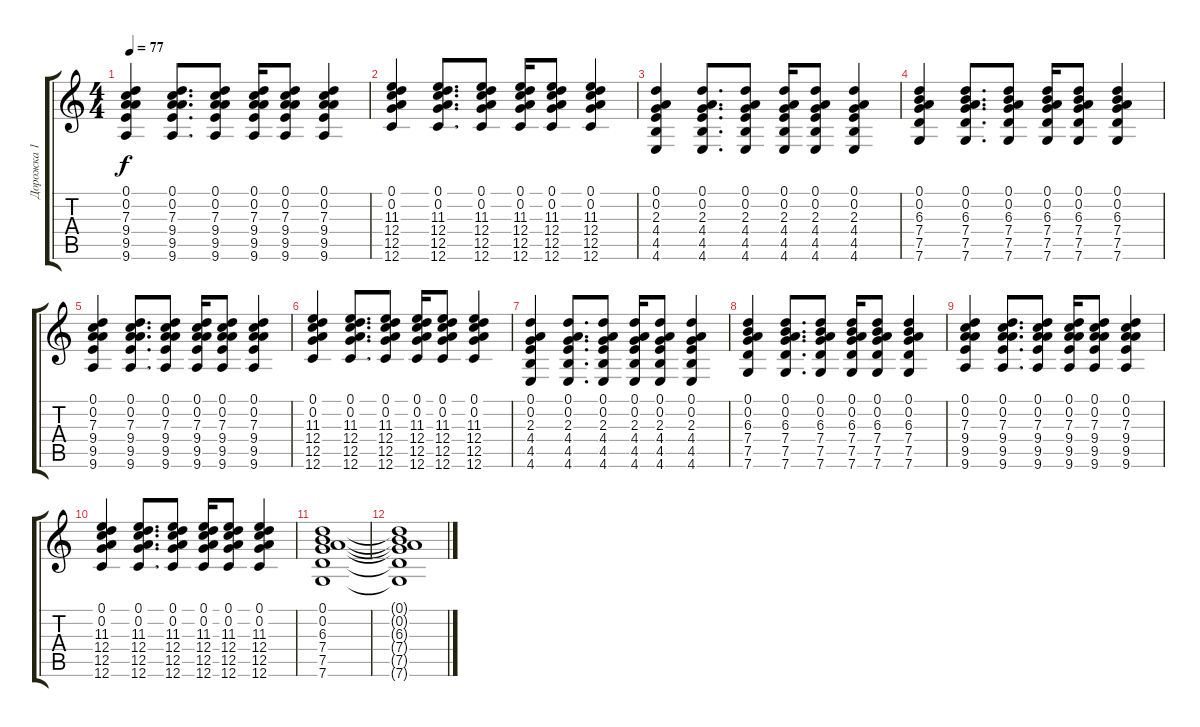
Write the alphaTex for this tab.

\track ("Дорожка 1" "Дорожка 1") {instrument acousticguitarsteel}
\staff {score tabs}
\tuning (D4 A3 F3 C3 G2 C2) {hide}
\ts (4 4)
\tempo 77
\clef g2
\ks c
(0.1 0.2 7.3 9.4 9.5 9.6).4{dy f} (0.1 0.2 7.3 9.4 9.5 9.6).8{d} (0.1 0.2 7.3 9.4 9.5 9.6).8 (0.1 0.2 7.3 9.4 9.5 9.6).16 (0.1 0.2 7.3 9.4 9.5 9.6).8 (0.1 0.2 7.3 9.4 9.5 9.6).4 |
(0.1 0.2 11.3 12.4 12.5 12.6).4 (0.1 0.2 11.3 12.4 12.5 12.6).8{d} (0.1 0.2 11.3 12.4 12.5 12.6).8 (0.1 0.2 11.3 12.4 12.5 12.6).16 (0.1 0.2 11.3 12.4 12.5 12.6).8 (0.1 0.2 11.3 12.4 12.5 12.6).4 |
(0.1 0.2 2.3 4.4 4.5 4.6).4 (0.1 0.2 2.3 4.4 4.5 4.6).8{d} (0.1 0.2 2.3 4.4 4.5 4.6).8 (0.1 0.2 2.3 4.4 4.5 4.6).16 (0.1 0.2 2.3 4.4 4.5 4.6).8 (0.1 0.2 2.3 4.4 4.5 4.6).4 |
(0.1 0.2 6.3 7.4 7.5 7.6).4 (0.1 0.2 6.3 7.4 7.5 7.6).8{d} (0.1 0.2 6.3 7.4 7.5 7.6).8 (0.1 0.2 6.3 7.4 7.5 7.6).16 (0.1 0.2 6.3 7.4 7.5 7.6).8 (0.1 0.2 6.3 7.4 7.5 7.6).4 |
(0.1 0.2 7.3 9.4 9.5 9.6).4 (0.1 0.2 7.3 9.4 9.5 9.6).8{d} (0.1 0.2 7.3 9.4 9.5 9.6).8 (0.1 0.2 7.3 9.4 9.5 9.6).16 (0.1 0.2 7.3 9.4 9.5 9.6).8 (0.1 0.2 7.3 9.4 9.5 9.6).4 |
(0.1 0.2 11.3 12.4 12.5 12.6).4 (0.1 0.2 11.3 12.4 12.5 12.6).8{d} (0.1 0.2 11.3 12.4 12.5 12.6).8 (0.1 0.2 11.3 12.4 12.5 12.6).16 (0.1 0.2 11.3 12.4 12.5 12.6).8 (0.1 0.2 11.3 12.4 12.5 12.6).4 |
(0.1 0.2 2.3 4.4 4.5 4.6).4 (0.1 0.2 2.3 4.4 4.5 4.6).8{d} (0.1 0.2 2.3 4.4 4.5 4.6).8 (0.1 0.2 2.3 4.4 4.5 4.6).16 (0.1 0.2 2.3 4.4 4.5 4.6).8 (0.1 0.2 2.3 4.4 4.5 4.6).4 |
(0.1 0.2 6.3 7.4 7.5 7.6).4 (0.1 0.2 6.3 7.4 7.5 7.6).8{d} (0.1 0.2 6.3 7.4 7.5 7.6).8 (0.1 0.2 6.3 7.4 7.5 7.6).16 (0.1 0.2 6.3 7.4 7.5 7.6).8 (0.1 0.2 6.3 7.4 7.5 7.6).4 |
(0.1 0.2 7.3 9.4 9.5 9.6).4 (0.1 0.2 7.3 9.4 9.5 9.6).8{d} (0.1 0.2 7.3 9.4 9.5 9.6).8 (0.1 0.2 7.3 9.4 9.5 9.6).16 (0.1 0.2 7.3 9.4 9.5 9.6).8 (0.1 0.2 7.3 9.4 9.5 9.6).4 |
(0.1 0.2 11.3 12.4 12.5 12.6).4 (0.1 0.2 11.3 12.4 12.5 12.6).8{d} (0.1 0.2 11.3 12.4 12.5 12.6).8 (0.1 0.2 11.3 12.4 12.5 12.6).16 (0.1 0.2 11.3 12.4 12.5 12.6).8 (0.1 0.2 11.3 12.4 12.5 12.6).4 |
(0.1 0.2 6.3 7.4 7.5 7.6).1 |
(0.1{t} 0.2{t} 6.3{t} 7.4{t} 7.5{t} 7.6{t}).1
